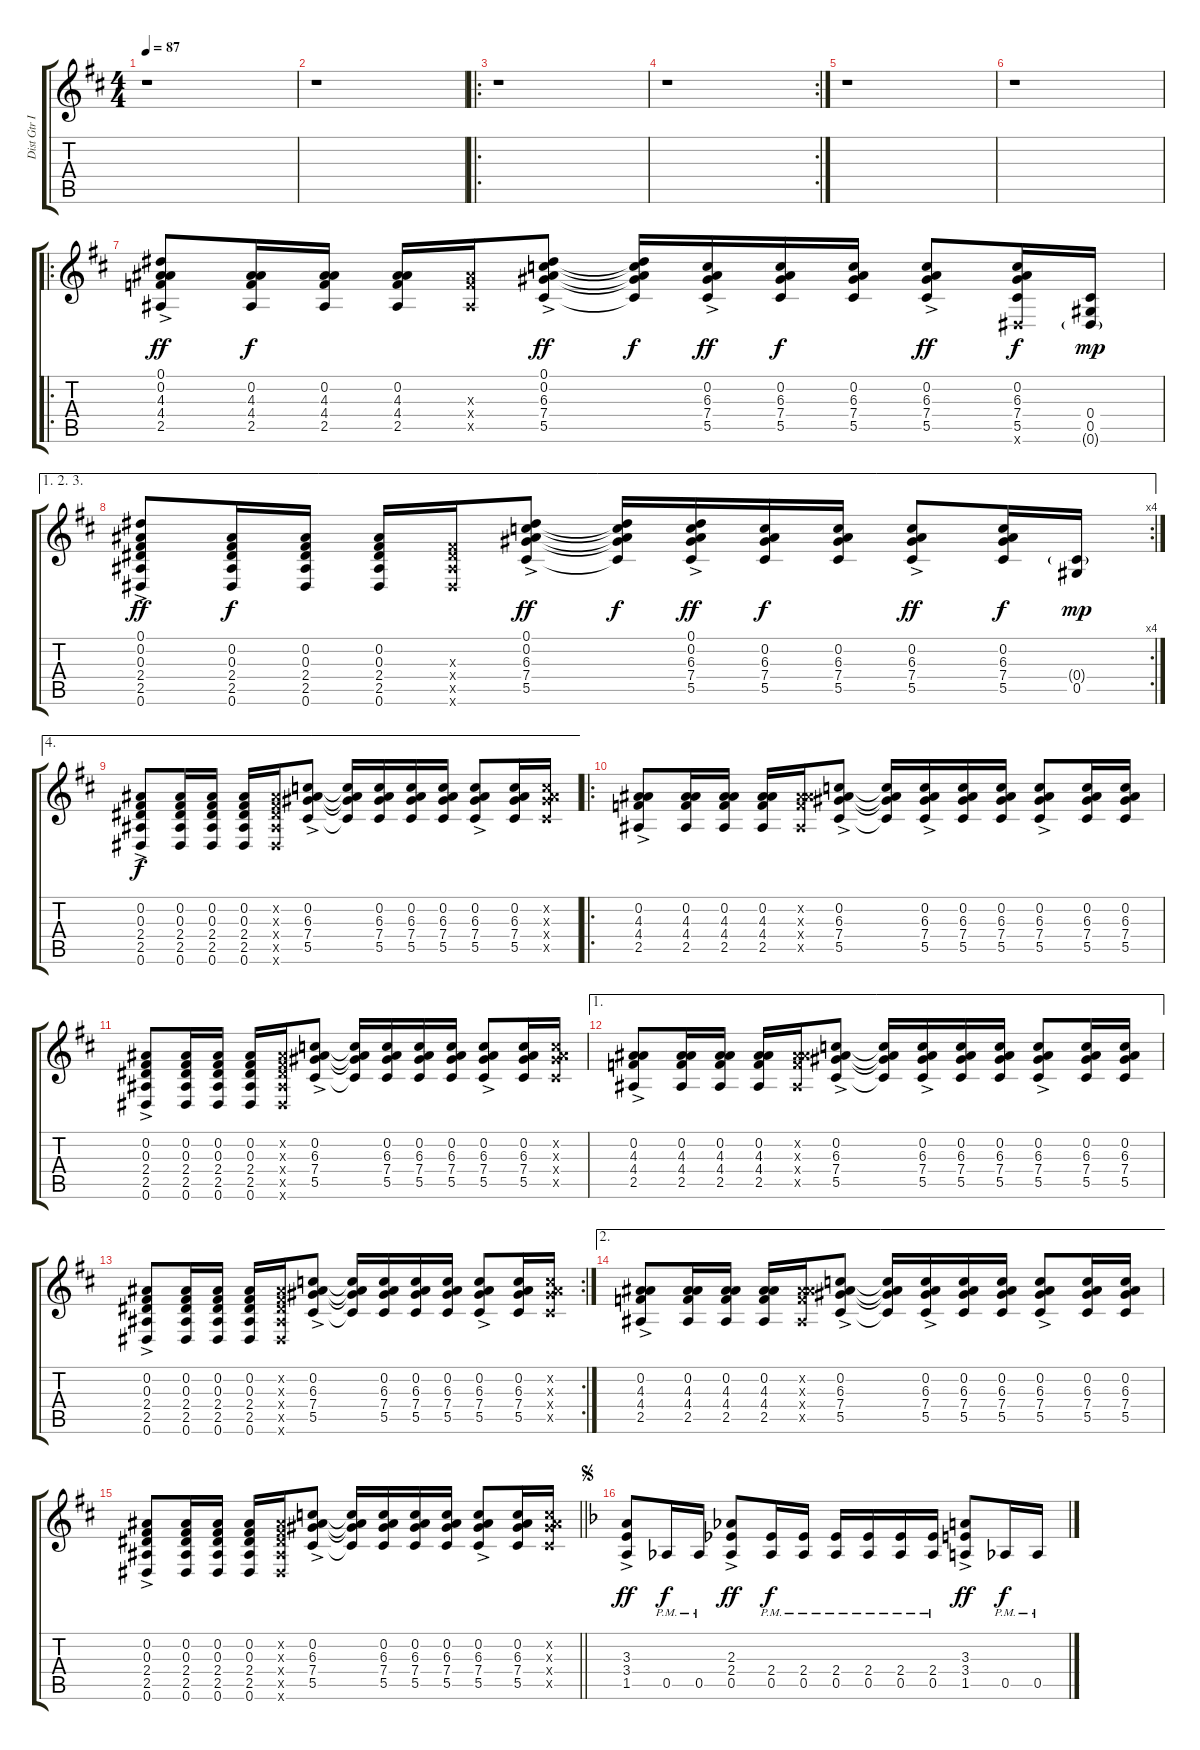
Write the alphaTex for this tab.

\track ("Dist Gtr II" "Dist Gtr I") {instrument overdrivenguitar}
\staff {score tabs}
\tuning (Eb4 Bb3 Gb3 Db3 Ab2 Eb2) {hide}
\ts (4 4)
\tempo 87
\clef g2
\ks d
r.1{dy ff instrument overdrivenguitar} |
r.1 |
\ro
r.1 |
\rc 2
r.1 |
r.1 |
r.1 |
\ro
(0.1 0.2{ac} 4.3{ac} 4.4{ac} 2.5{ac}).8 (0.2 4.3 4.4 2.5).16{dy f} (0.2 4.3 4.4 2.5).16 (0.2 4.3 4.4 2.5).16 (4.3{x} 4.4{x} 2.5{x}).16 (0.1 0.2{ac} 6.3{ac} 7.4{ac} 5.5{ac}).8{dy ff} (0.1{t} 0.2{t} 6.3{t} 7.4{t} 5.5{t}).16{dy f} (0.2{ac} 6.3{ac} 7.4{ac} 5.5{ac}).16{dy ff} (0.2 6.3 7.4 5.5).16{dy f} (0.2 6.3 7.4 5.5).16 (0.2{ac} 6.3{ac} 7.4{ac} 5.5{ac}).8{dy ff} (0.2 6.3 7.4 5.5 0.6{x}).16{dy f} (0.4 0.5 0.6{g}).16{dy mp} |
\ae (1 2 3)
\rc 4
(0.1 0.2{ac} 0.3{ac} 2.4{ac} 2.5{ac} 0.6{ac}).8{dy ff} (0.2 0.3 2.4 2.5 0.6).16{dy f} (0.2 0.3 2.4 2.5 0.6).16 (0.2 0.3 2.4 2.5 0.6).16 (0.3{x} 2.4{x} 2.5{x} 0.6{x}).16 (0.1 0.2{ac} 6.3{ac} 7.4{ac} 5.5{ac}).8{dy ff} (0.1{t} 0.2{t} 6.3{t} 7.4{t} 5.5{t}).16{dy f} (0.1 0.2{ac} 6.3{ac} 7.4{ac} 5.5{ac}).16{dy ff} (0.2 6.3 7.4 5.5).16{dy f} (0.2 6.3 7.4 5.5).16 (0.2{ac} 6.3{ac} 7.4{ac} 5.5{ac}).8{dy ff} (0.2 6.3 7.4 5.5).16{dy f} (0.4{g} 0.5).16{dy mp} |
\ae 4
(0.2{ac} 0.3{ac} 2.4{ac} 2.5{ac} 0.6{ac}).8{dy f} (0.2 0.3 2.4 2.5 0.6).16 (0.2 0.3 2.4 2.5 0.6).16 (0.2 0.3 2.4 2.5 0.6).16 (0.2{x} 0.3{x} 2.4{x} 2.5{x} 0.6{x}).16 (0.2{ac} 6.3{ac} 7.4{ac} 5.5{ac}).8 (0.2{t} 6.3{t} 7.4{t} 5.5{t}).16 (0.2 6.3 7.4 5.5).16 (0.2 6.3 7.4 5.5).16 (0.2 6.3 7.4 5.5).16 (0.2{ac} 6.3{ac} 7.4{ac} 5.5{ac}).8 (0.2 6.3 7.4 5.5).16 (0.2{x} 6.3{x} 7.4{x} 5.5{x}).16 |
\ro
(0.2{ac} 4.3{ac} 4.4{ac} 2.5{ac}).8 (0.2 4.3 4.4 2.5).16 (0.2 4.3 4.4 2.5).16 (0.2 4.3 4.4 2.5).16 (0.2{x} 4.3{x} 4.4{x} 2.5{x}).16 (0.2{ac} 6.3{ac} 7.4{ac} 5.5{ac}).8 (0.2{t} 6.3{t} 7.4{t} 5.5{t}).16 (0.2{ac} 6.3{ac} 7.4{ac} 5.5{ac}).16 (0.2 6.3 7.4 5.5).16 (0.2 6.3 7.4 5.5).16 (0.2{ac} 6.3{ac} 7.4{ac} 5.5{ac}).8 (0.2 6.3 7.4 5.5).16 (0.2 6.3 7.4 5.5).16 |
(0.2{ac} 0.3{ac} 2.4{ac} 2.5{ac} 0.6{ac}).8 (0.2 0.3 2.4 2.5 0.6).16 (0.2 0.3 2.4 2.5 0.6).16 (0.2 0.3 2.4 2.5 0.6).16 (0.2{x} 0.3{x} 2.4{x} 2.5{x} 0.6{x}).16 (0.2{ac} 6.3{ac} 7.4{ac} 5.5{ac}).8 (0.2{t} 6.3{t} 7.4{t} 5.5{t}).16 (0.2 6.3 7.4 5.5).16 (0.2 6.3 7.4 5.5).16 (0.2 6.3 7.4 5.5).16 (0.2{ac} 6.3{ac} 7.4{ac} 5.5{ac}).8 (0.2 6.3 7.4 5.5).16 (0.2{x} 6.3{x} 7.4{x} 5.5{x}).16 |
\ae 1
(0.2{ac} 4.3{ac} 4.4{ac} 2.5{ac}).8 (0.2 4.3 4.4 2.5).16 (0.2 4.3 4.4 2.5).16 (0.2 4.3 4.4 2.5).16 (0.2{x} 4.3{x} 4.4{x} 2.5{x}).16 (0.2{ac} 6.3{ac} 7.4{ac} 5.5{ac}).8 (0.2{t} 6.3{t} 7.4{t} 5.5{t}).16 (0.2{ac} 6.3{ac} 7.4{ac} 5.5{ac}).16 (0.2 6.3 7.4 5.5).16 (0.2 6.3 7.4 5.5).16 (0.2{ac} 6.3{ac} 7.4{ac} 5.5{ac}).8 (0.2 6.3 7.4 5.5).16 (0.2 6.3 7.4 5.5).16 |
\rc 2
(0.2{ac} 0.3{ac} 2.4{ac} 2.5{ac} 0.6{ac}).8 (0.2 0.3 2.4 2.5 0.6).16 (0.2 0.3 2.4 2.5 0.6).16 (0.2 0.3 2.4 2.5 0.6).16 (0.2{x} 0.3{x} 2.4{x} 2.5{x} 0.6{x}).16 (0.2{ac} 6.3{ac} 7.4{ac} 5.5{ac}).8 (0.2{t} 6.3{t} 7.4{t} 5.5{t}).16 (0.2 6.3 7.4 5.5).16 (0.2 6.3 7.4 5.5).16 (0.2 6.3 7.4 5.5).16 (0.2{ac} 6.3{ac} 7.4{ac} 5.5{ac}).8 (0.2 6.3 7.4 5.5).16 (0.2{x} 6.3{x} 7.4{x} 5.5{x}).16 |
\ae 2
(0.2{ac} 4.3{ac} 4.4{ac} 2.5{ac}).8 (0.2 4.3 4.4 2.5).16 (0.2 4.3 4.4 2.5).16 (0.2 4.3 4.4 2.5).16 (0.2{x} 4.3{x} 4.4{x} 2.5{x}).16 (0.2{ac} 6.3{ac} 7.4{ac} 5.5{ac}).8 (0.2{t} 6.3{t} 7.4{t} 5.5{t}).16 (0.2{ac} 6.3{ac} 7.4{ac} 5.5{ac}).16 (0.2 6.3 7.4 5.5).16 (0.2 6.3 7.4 5.5).16 (0.2{ac} 6.3{ac} 7.4{ac} 5.5{ac}).8 (0.2 6.3 7.4 5.5).16 (0.2 6.3 7.4 5.5).16 |
\barLineRight lightlight
(0.2{ac} 0.3{ac} 2.4{ac} 2.5{ac} 0.6{ac}).8 (0.2 0.3 2.4 2.5 0.6).16 (0.2 0.3 2.4 2.5 0.6).16 (0.2 0.3 2.4 2.5 0.6).16 (0.2{x} 0.3{x} 2.4{x} 2.5{x} 0.6{x}).16 (0.2{ac} 6.3{ac} 7.4{ac} 5.5{ac}).8 (0.2{t} 6.3{t} 7.4{t} 5.5{t}).16 (0.2 6.3 7.4 5.5).16 (0.2 6.3 7.4 5.5).16 (0.2 6.3 7.4 5.5).16 (0.2{ac} 6.3{ac} 7.4{ac} 5.5{ac}).8 (0.2 6.3 7.4 5.5).16 (0.2{x} 6.3{x} 7.4{x} 5.5{x}).16 |
\jump segno
\ks f
(3.3{ac} 3.4{ac} 1.5{ac}).8{dy ff} 0.5{pm}.16{dy f} 0.5{pm}.16 (2.3{ac} 2.4{ac} 0.5{ac}).8{dy ff} (2.4{pm} 0.5{pm}).16{dy f} (2.4{pm} 0.5{pm}).16 (2.4{pm} 0.5{pm}).16 (2.4{pm} 0.5{pm}).16 (2.4{pm} 0.5{pm}).16 (2.4{pm} 0.5{pm}).16 (3.3{ac} 3.4{ac} 1.5{ac}).8{dy ff} 0.5{pm}.16{dy f} 0.5{pm}.16
